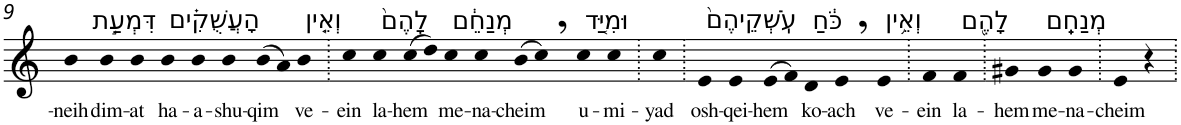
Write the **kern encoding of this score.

**kern	**text
*part1	*part1
*staff1	*staff1
*I"Piano	*
*I'Pno	*
!!LO:PB:g=z
*clefG2	*
*k[]	*
=9	=9
!	!LO:LY:b
4b	-neih
!LO:TX:a:t=דִּמְעַ֣ת	!
!	!LO:LY:b
4b	dim-
!	!LO:LY:b
4b	-at
!LO:TX:a:t=הָעֲשֻׁקִ֗ים	!
!	!LO:LY:b
4b	ha-
!	!LO:LY:b
4b	-a-
!	!LO:LY:b
4b	-shu-
!	!LO:LY:b
(>8b	-qim
8a)	.
!LO:TX:a:t=וְאֵ֤ין	!
!	!LO:LY:b
4b	ve-
=10.	=10.
!	!LO:LY:b
4cc	-ein
!LO:TX:a:t=לָהֶם֙	!
!	!LO:LY:b
4cc	la-
!	!LO:LY:b
(>8cc	-hem
8dd)	.
!LO:TX:a:t=מְנַחֵ֔ם	!
!	!LO:LY:b
4cc	me-
!	!LO:LY:b
4cc	-na-
!	!LO:LY:b
(>8b	-cheim
8cc,)	.
!LO:TX:a:t=וּמִיַּ֤ד	!
!	!LO:LY:b
4cc	u-
!	!LO:LY:b
4cc	-mi-
=11.	=11.
!	!LO:LY:b
4cc	-yad
=12.	=12.
!LO:TX:a:t=עֹֽשְׁקֵיהֶם֙	!
!	!LO:LY:b
4e	osh-
!	!LO:LY:b
4e	-qei-
!	!LO:LY:b
(>8e	-hem
8f)	.
!LO:TX:a:t=כֹּ֔חַ	!
!	!LO:LY:b
4d	ko-
!	!LO:LY:b
4e,	-ach
!LO:TX:a:t=וְאֵ֥ין	!
!	!LO:LY:b
4e	ve-
=13.	=13.
!	!LO:LY:b
4f	-ein
!LO:TX:a:t=לָהֶ֖ם	!
!	!LO:LY:b
4f	la-
=14.	=14.
!	!LO:LY:b
4g#X	-hem
!LO:TX:a:t=מְנַחֵֽם	!
!	!LO:LY:b
4g#	me-
!	!LO:LY:b
4g#	-na-
=15.	=15.
!	!LO:LY:b
4e	-cheim
4r	.
=.	=.
*-	*-
